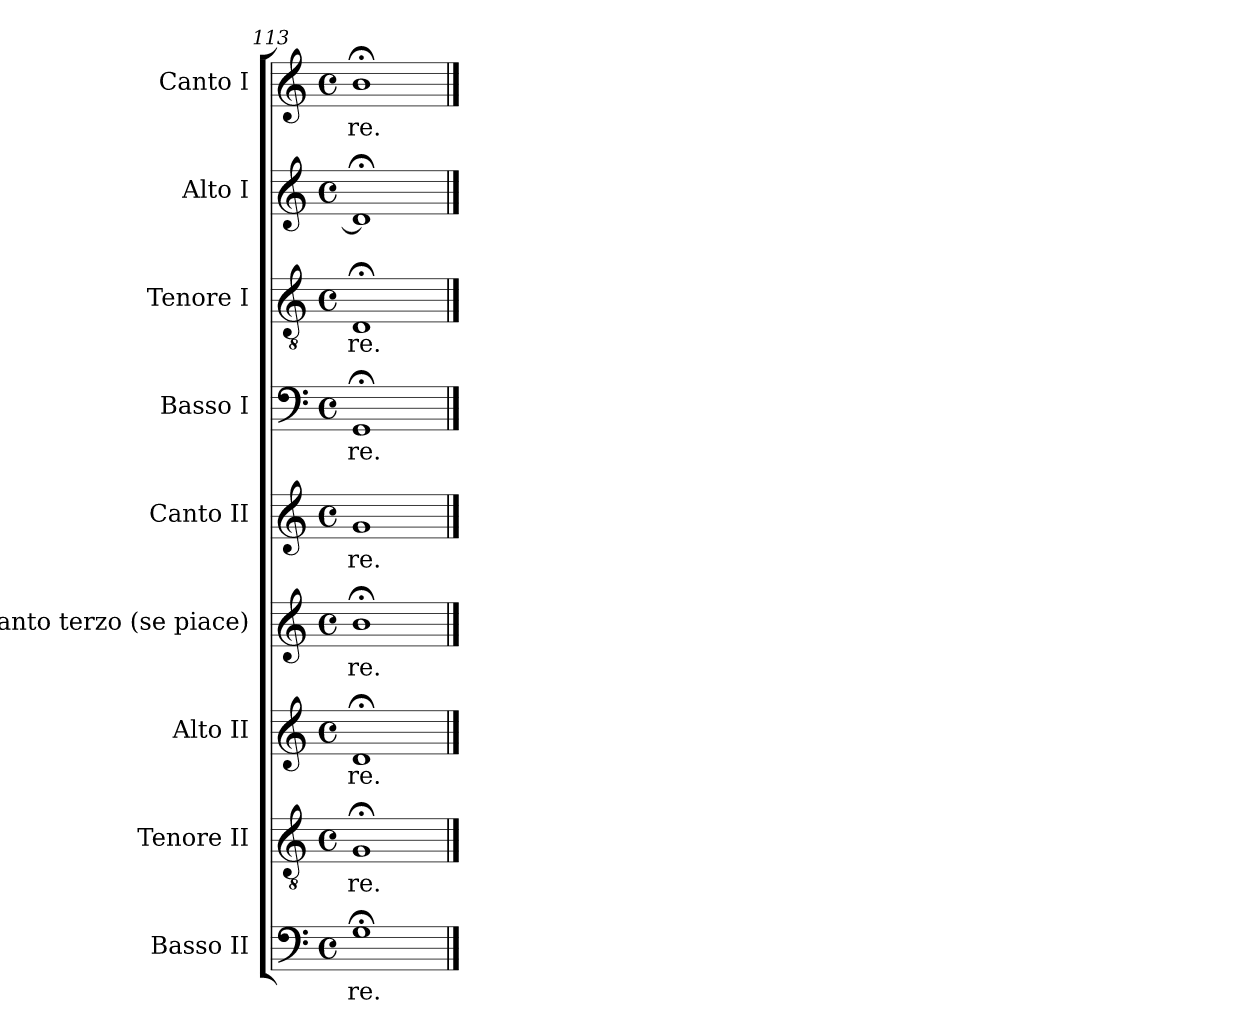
**kern	**text	**kern	**text	**kern	**text	**kern	**text	**kern	**text	**kern	**text	**kern	**text	**kern	**text	**kern	**text
*part9	*part9	*part8	*part8	*part7	*part7	*part6	*part6	*part5	*part5	*part4	*part4	*part3	*part3	*part2	*part2	*part1	*part1
*staff9	*staff9	*staff8	*staff8	*staff7	*staff7	*staff6	*staff6	*staff5	*staff5	*staff4	*staff4	*staff3	*staff3	*staff2	*staff2	*staff1	*staff1
*I"Basso II	*	*I"Tenore II	*	*I"Alto II	*	*I"Canto terzo  (se piace)	*	*I"Canto II	*	*I"Basso I	*	*I"Tenore I	*	*I"Alto I	*	*I"Canto I	*
*I'B2	*	*I'T2	*	*I'A2	*	*I'C3	*	*I'C2	*	*I'B1	*	*I'T1	*	*I'A1	*	*I'C1	*
*clefF4	*	*clefGv2	*	*clefG2	*	*clefG2	*	*clefG2	*	*clefF4	*	*clefGv2	*	*clefG2	*	*clefG2	*
*k[]	*	*k[]	*	*k[]	*	*k[]	*	*k[]	*	*k[]	*	*k[]	*	*k[]	*	*k[]	*
*C:	*	*C:	*	*C:	*	*C:	*	*C:	*	*C:	*	*C:	*	*C:	*	*C:	*
*M4/4	*	*M4/4	*	*M4/4	*	*M4/4	*	*M4/4	*	*M4/4	*	*M4/4	*	*M4/4	*	*M4/4	*
*met(c)	*	*met(c)	*	*met(c)	*	*met(c)	*	*met(c)	*	*met(c)	*	*met(c)	*	*met(c)	*	*met(c)	*
=113	=113	=113	=113	=113	=113	=113	=113	=113	=113	=113	=113	=113	=113	=113	=113	=113	=113
1G;<	-re.	1G;<	-re.	1d;<	-re.	1b;<	-re.	1g	-re.	1GG;<	-re.	1D;<	-re.	1d;<]	-	1b;<	-re.
==	==	==	==	==	==	==	==	==	==	==	==	==	==	==	==	==	==
*-	*-	*-	*-	*-	*-	*-	*-	*-	*-	*-	*-	*-	*-	*-	*-	*-	*-
